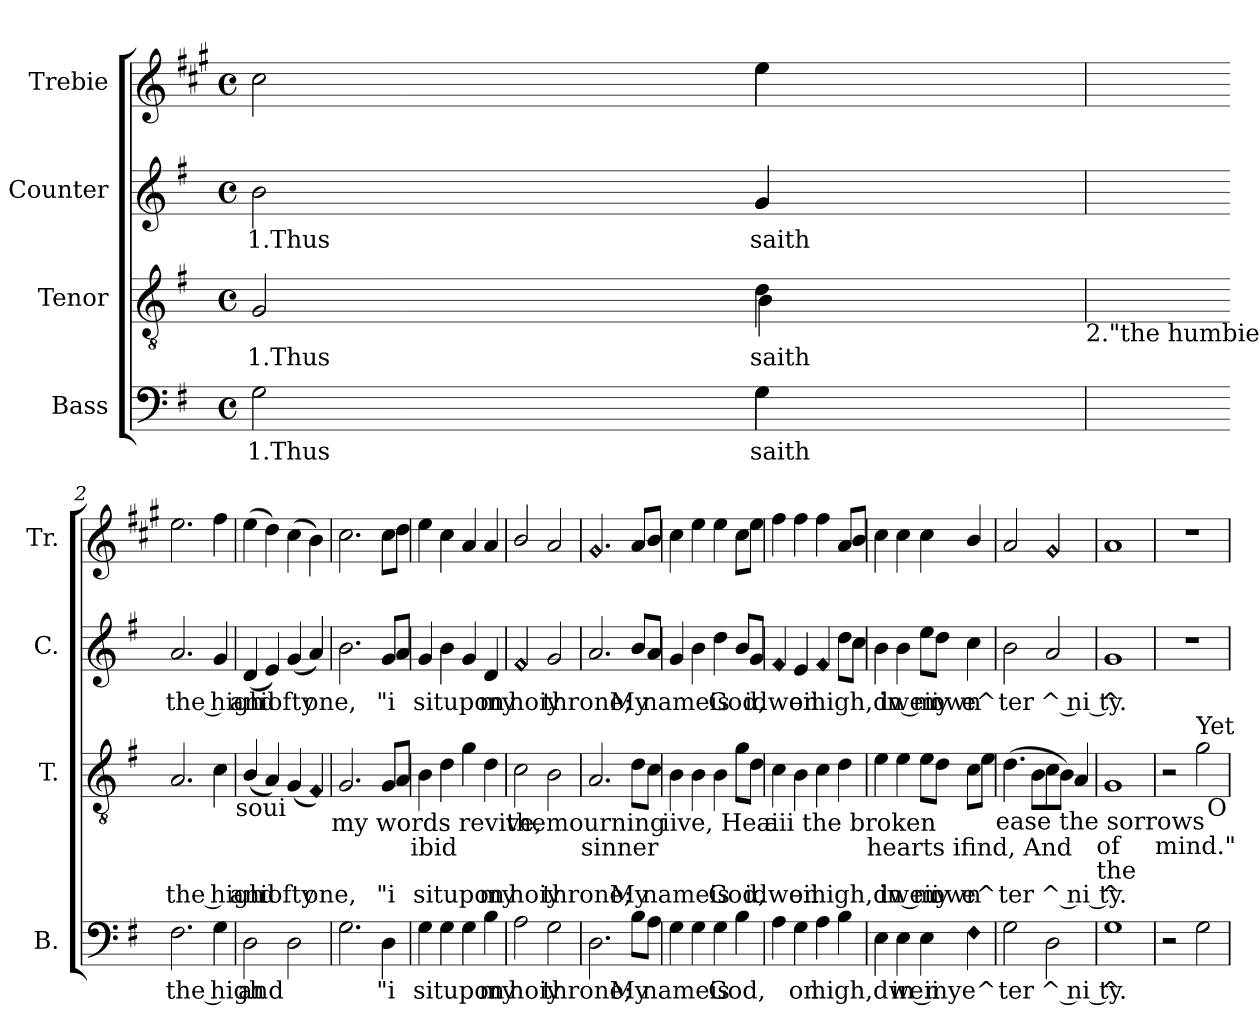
**kern	**text	**kern	**text	**kern	**text	**kern
*part4	*part4	*part3	*part3	*part2	*part2	*part1
*staff4	*staff4	*staff3	*staff3	*staff2	*staff2	*staff1
*I"Bass	*	*I"Tenor	*	*I"Counter	*	*I"Trebie
*I'B.	*	*I'T.	*	*I'C.	*	*I'Tr.
!!LO:PB:g=z
*stria5	*	*stria5	*	*stria5	*	*stria5
*clefF4	*	*clefGv2	*	*clefG2	*	*clefG2
*	*	*	*	*	*	*ITrd1c2
*k[f#]	*	*k[f#]	*	*k[f#]	*	*k[f#]
*G:	*	*G:	*	*G:	*	*G:
*M4/4	*	*M4/4	*	*M4/4	*	*M4/4
*met(c)	*	*met(c)	*	*met(c)	*	*met(c)
=1	=1	=1	=1	=1	=1	=1
!	!LO:LY:a:cj	!	!LO:LY:a:cj	!	!LO:LY:b:cj	!
*^	*	*^	*	*^	*	*^
2G\	2ryy	1.Thus	2G/	2ryy	1.Thus	2b\	2ryy	1.Thus	2b\	2ryy
!	!	!LO:LY:a	!	!	!LO:LY:a	!	!	!LO:LY:b	!	!
4G<\	4G\	saith	4d\	4B\	saith	4g/	4g/	saith	4dd\	4dd\
!	!	!	!	!LO:TX:b:t=2."the humbie	!	!	!	!	!	!
=2	=2	=2	=2	=2	=2	=2	=2	=2	=2	=2
!LO:N:head=diamond	!	!LO:LY:a:cj	!	!	!LO:LY:a:cj	!	!	!LO:LY:b:cj	!	!
*v	*v	*	*	*	*	*v	*v	*	*v	*v
*	*	*v	*v	*	*	*	*
2.F#\	the high	2.A/	the high	2.a/	the high	2.dd\
4G\	.	4c\	.	4g/	.	4ee\
!	!	!LO:TX:b:t=soui	!	!	!	!
=3	=3	=3	=3	=3	=3	=3
!	!LO:LY:a:cj	!	!LO:LY:a:cj	!	!LO:LY:b:cj	!
2D\	and	(<4B/	and	(<4d/	and	(>4dd\
!	!	!	!LO:LY:a	!	!LO:LY:b	!
.	.	4A/)	iofty	4e/)	iofty	4cc\)
2D\	.	(<4G/	.	(<4g/	.	(>4b\
!	!	!LO:N:head=diamond	!LO:LY:a	!	!LO:LY:b	!
.	.	4F#/)	one,	4a/)	one,	4a\)
!	!	!LO:TX:b:t=my words revive,	!	!	!	!
=4	=4	=4	=4	=4	=4	=4
2.G\	.	2.G/	.	2.b\	.	2.b\
!	!LO:LY:a:cj	!	!LO:LY:a:cj	!	!LO:LY:b:cj	!
4D\	"i	8G/L	"i	8g/L	"i	8b\L
.	.	8A/J	.	8a/J	.	8cc\J
!	!	!LO:TX:b:t=ibid	!	!	!	!
=5	=5	=5	=5	=5	=5	=5
!	!LO:LY:a:cj	!	!LO:LY:a:cj	!	!LO:LY:b:cj	!
4G\	situpon	4B\	situpon	4g/	situpon	4dd>\
4G\	.	4d\	.	4b\	.	4b\
4G\	.	4g\	.	4g/	.	4g/
!	!LO:LY:a:cj	!	!LO:LY:a:cj	!	!LO:LY:b:cj	!
4B\	my	4d\	my	4d/	my	4g/
!	!	!LO:TX:b:t=themourning	!	!	!	!
=6	=6	=6	=6	=6	=6	=6
!	!LO:LY:a:cj	!	!LO:LY:a:cj	!LO:N:head=diamond	!LO:LY:b:cj	!
2A\	hoiy	2c\	hoiy	2f#/	hoiy	2a/
!	!LO:LY:a	!	!LO:LY:a	!	!LO:LY:b	!
2G\	throne;	2B\	throne;	2g/	throne;	2g/
!	!	!LO:TX:b:t=sinner	!	!	!	!
=7	=7	=7	=7	=7	=7	=7
!	!	!	!	!	!	!LO:N:head=diamond
2.D\	.	2.A/	.	2.a/	.	2.f#/
!	!LO:LY:a:cj	!	!LO:LY:a:cj	!	!LO:LY:b:cj	!
8B\L	My	8d\L	My	8b/L	My	8g/L
!	!LO:LY:a	!	!LO:LY:a	!	!LO:LY:b	!
8A\J	nameis	8c\J	nameis	8a/J	nameis	8a/J
!	!	!LO:TX:b:t=iive, Heai	!	!	!	!
=8	=8	=8	=8	=8	=8	=8
4G\	.	4B\	.	4g/	.	4b\
4G\	.	4B\	.	4b\	.	4dd\
!	!LO:LY:a:cj	!	!LO:LY:a:cj	!	!LO:LY:b:cj	!
4G\	God,	4B\	God,	4dd\	God,	4dd\
4B\	.	8g\L	.	8b/L	.	8b\L
!	!	!	!LO:LY:a	!	!LO:LY:b	!
.	.	8d\J	idweii	8g/J	idweii	8dd\J
!	!	!LO:TX:b:t=aii the broken	!	!	!	!
=9	=9	=9	=9	=9	=9	=9
!	!	!	!	!LO:N:head=diamond	!	!
4A\	.	4c\	.	4f#/	.	4ee\
!	!LO:LY:a:cj	!	!LO:LY:a:cj	!	!LO:LY:b:cj	!
4G\	on	4B\	on	4e/	on	4ee\
!	!LO:LY:a	!	!LO:LY:a	!LO:N:head=diamond	!LO:LY:b	!
4A\	high,dweii	4c\	high,dweii	4f#/	high,dweii	4ee\
4B\	.	4d\	.	8dd\L	.	8g/L
.	.	.	.	8cc\J	.	8a>/J
!	!	!LO:TX:b:t=hearts ifind, And	!	!	!	!
=10	=10	=10	=10	=10	=10	=10
4E\	.	4e\	.	4b\	.	4b\
!	!LO:LY:a:rj	!	!LO:LY:a:rj	!	!LO:LY:b:rj	!
4E\	in my	4e\	in my	4b\	in my	4b\
4E\	.	8e\L	.	8ee\L	.	4b\
!	!	!	!LO:LY:a:cj	!	!LO:LY:b:cj	!
.	.	8d\J	own	8dd\J	own	.
!LO:N:head=diamond	!LO:LY:a	!	!LO:LY:a	!	!LO:LY:b	!
4F#\	e^	8c\L	e^	4cc\	e^	4a/
.	.	8e\J	.	.	.	.
!	!	!LO:TX:b:t=ease the sorrows	!	!	!	!
=11	=11	=11	=11	=11	=11	=11
!	!LO:LY:a:cj	!	!LO:LY:a:cj	!	!LO:LY:b:cj	!
2G\	ter	(>4.d\	ter	2b\	ter	2g/
.	.	8B\L	.	.	.	.
!	!LO:LY:a:rj	!	!LO:LY:a:rj	!	!LO:LY:b:rj	!LO:N:head=diamond
2D\	^ ni ^	8c\	^ ni ^	2a/	^ ni ^	2f#/
.	.	8B\J)	.	.	.	.
.	.	4A/	.	.	.	.
!	!	!LO:TX:b:t=of	!	!	!	!
!	!	!LO:TX:b:t=the	!	!	!	!
=12	=12	=12	=12	=12	=12	=12
!	!LO:LY:a:cj	!	!LO:LY:a:cj	!	!LO:LY:b:cj	!
1G/	ty.	1G/	ty.	1g/	ty.	1g/
!	!	!LO:TX:b:t=mind."	!	!	!	!
=13	=13	=13	=13	=13	=13	=13
2r	.	2r	.	1r	.	1r
!	!	!LO:TX:a:t=Yet	!	!	!	!
2G\	.	2g\	.	.	.	.
!	!	!LO:TX:b:t=O	!	!	!	!
=	=	=	=	=	=	=
*-	*-	*-	*-	*-	*-	*-
